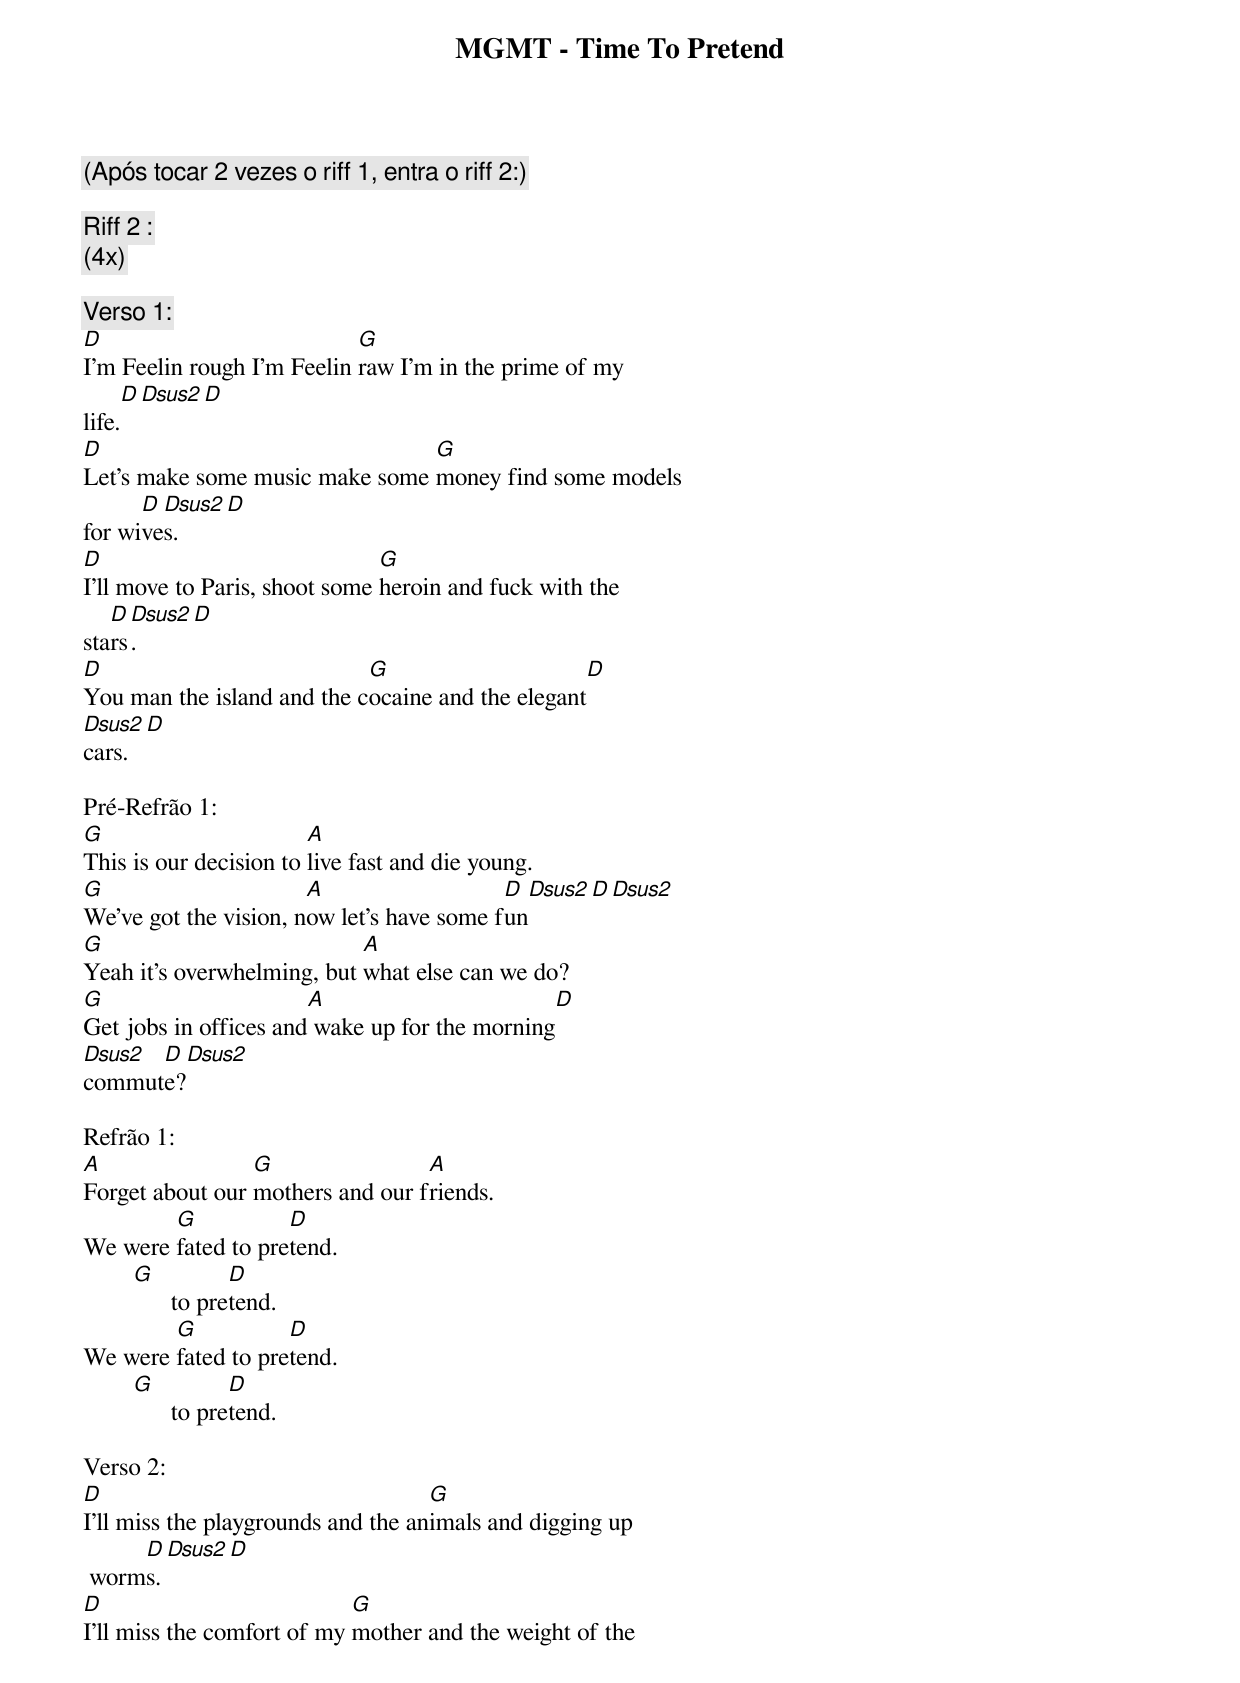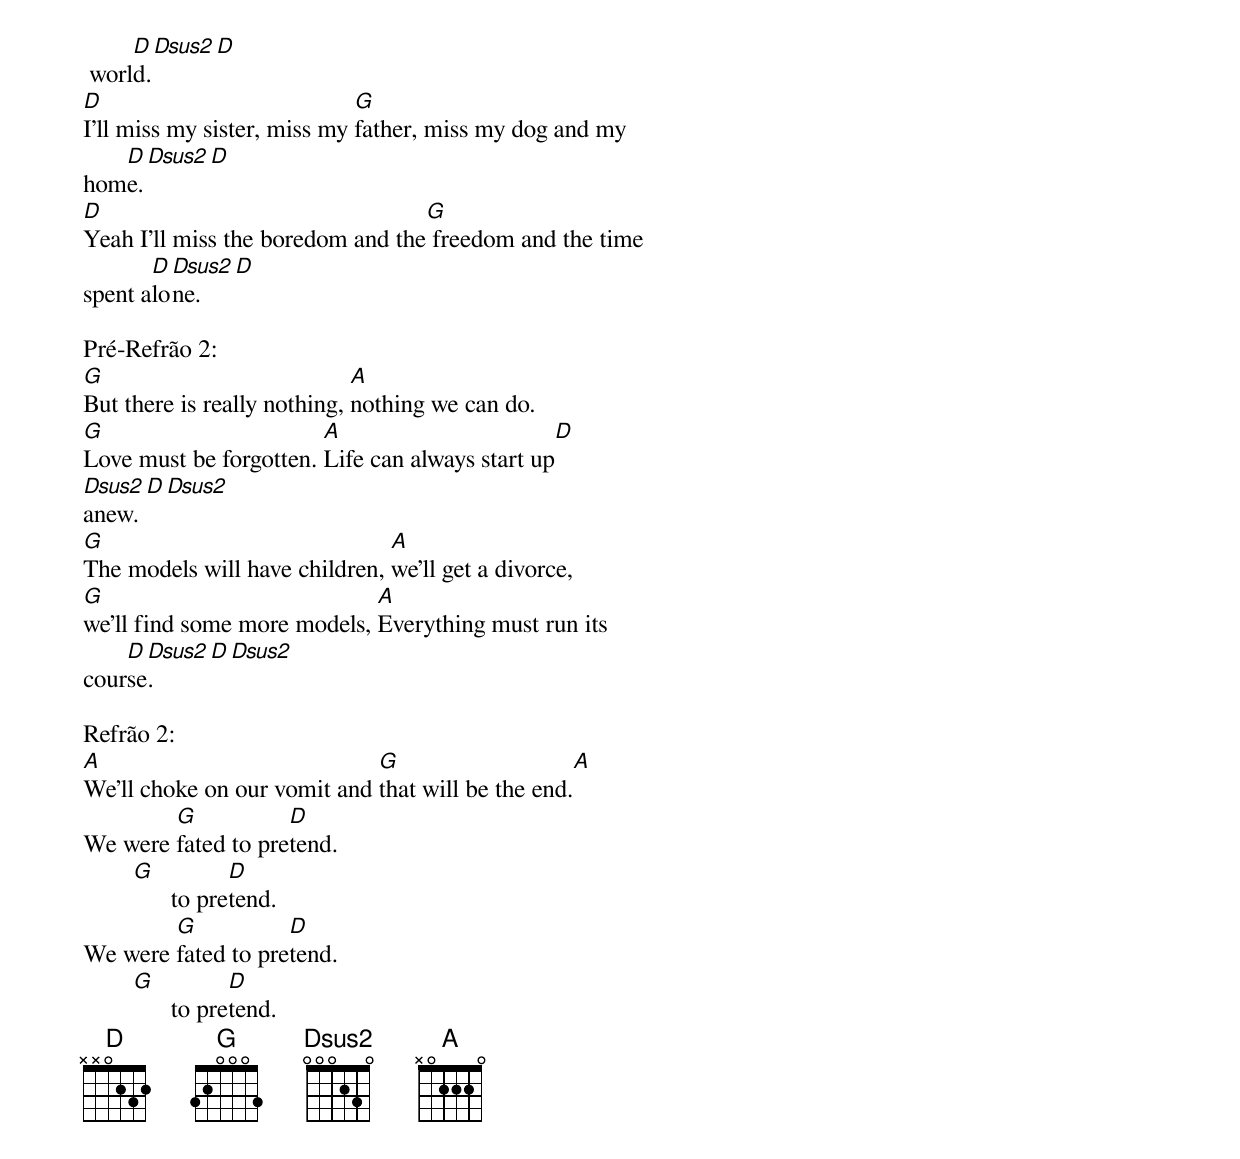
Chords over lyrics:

MGMT - Time To Pretend


(Após tocar 2 vezes o riff 1, entra o riff 2:)

Riff 2 :
              (4x)

Verso 1:
D                           G
I'm Feelin rough I'm Feelin raw I'm in the prime of my
     D Dsus2 D
life.
D                               G
Let's make some music make some money find some models
      D Dsus2 D
for wives.
D                              G
I'll move to Paris, shoot some heroin and fuck with the
   D Dsus2 D
stars.
D                           G                        D
You man the island and the cocaine and the elegant
Dsus2 D
cars.

Pré-Refrão 1:
G                       A
This is our decision to live fast and die young.
G                      A                   D Dsus2 D Dsus2
We've got the vision, now let's have some fun
G                           A
Yeah it's overwhelming, but what else can we do?
G                      A                            D
Get jobs in offices and wake up for the morning
Dsus2 D Dsus2
commute?

Refrão 1:
A                G                A
Forget about our mothers and our friends.
        G           D
We were fated to pretend.
        G           D
              to pretend.
        G           D
We were fated to pretend.
        G           D
              to pretend.

Verso 2:
D                                   G
I'll miss the playgrounds and the animals and digging up
     D Dsus2 D
 worms.
D                           G
I'll miss the comfort of my mother and the weight of the
     D Dsus2 D
 world.
D                            G
I'll miss my sister, miss my father, miss my dog and my
   D Dsus2 D
home.
D                                 G
Yeah I'll miss the boredom and the freedom and the time
       D Dsus2 D
spent alone.

Pré-Refrão 2:
G                            A
But there is really nothing, nothing we can do.
G                       A                         D
Love must be forgotten. Life can always start up
Dsus2 D Dsus2
anew.
G                              A
The models will have children, we'll get a divorce,
G                            A
we'll find some more models, Everything must run its
    D Dsus2 D Dsus2
course.

Refrão 2:
A                            G                    A
We'll choke on our vomit and that will be the end.
        G           D
We were fated to pretend.
        G           D
              to pretend.
        G           D
We were fated to pretend.
        G           D
              to pretend.
